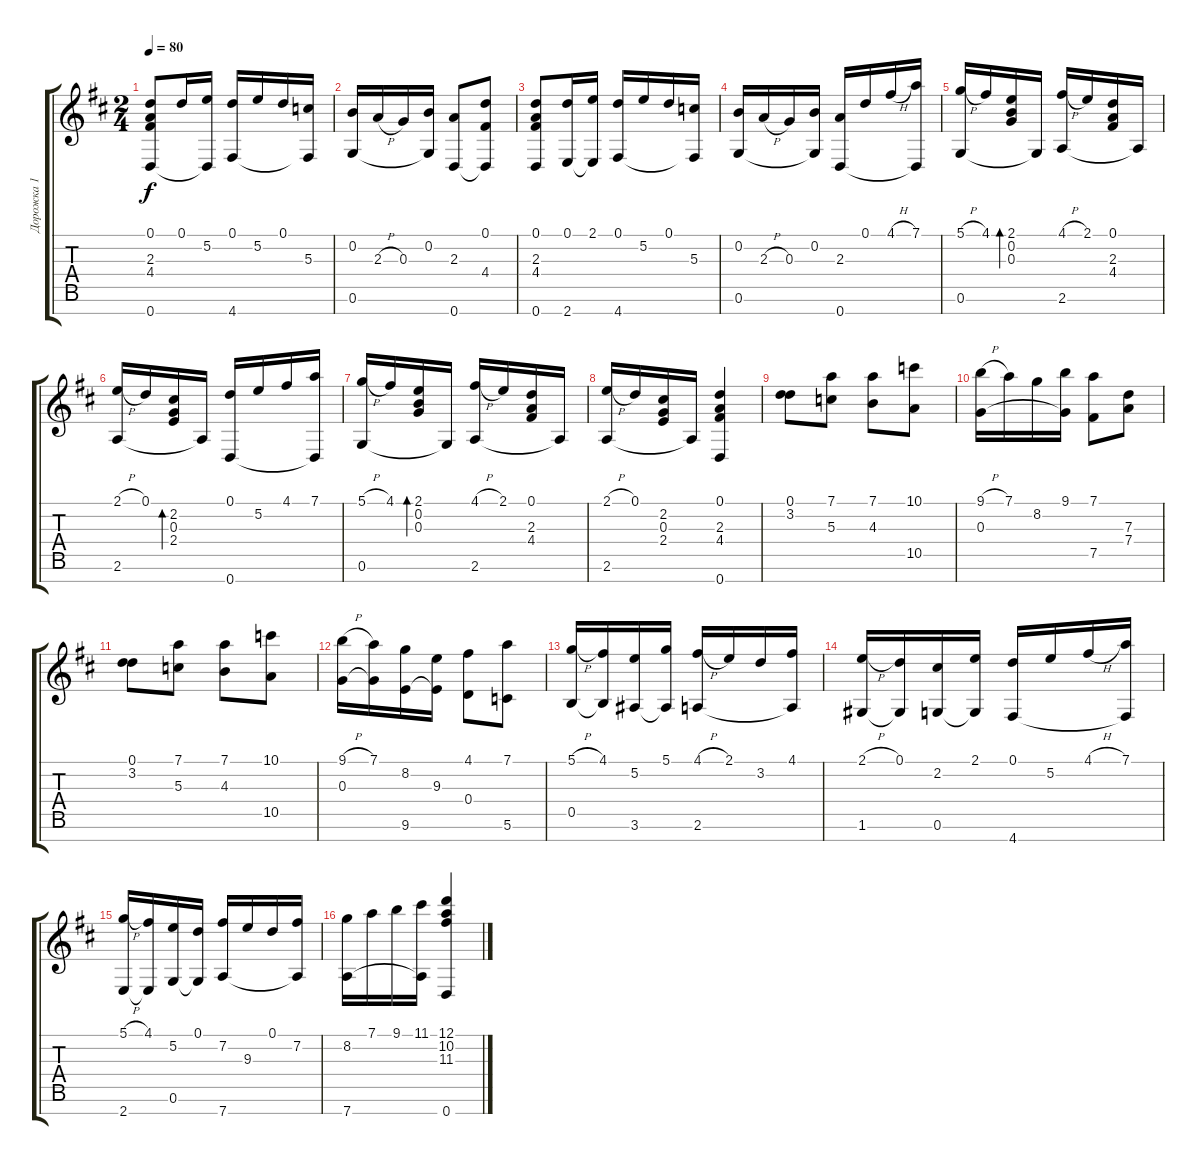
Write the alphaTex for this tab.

\track ("Дорожка 1" "Дорожка 1") {instrument acousticguitarsteel}
\staff {score tabs}
\tuning (D4 B3 G3 D3 B2 G2 D2) {hide}
\ts (2 4)
\tempo 80
\clef g2
\ks bminor
(0.1 2.3 4.4 0.7).8{dy f} 0.1.16 (5.2 0.7{t}).16 (0.1 4.7).16 5.2.16 0.1.16 (5.3 4.7{t}).16 |
(0.2 0.6).16 2.3{h}.16 0.3.16 (0.2 0.6{t}).16 (2.3 0.7).8 (0.1 4.4 0.7{t}).8 |
(0.1 2.3 4.4 0.7).8 (0.1 2.7).16 (2.1 2.7{t}).16 (0.1 4.7).16 5.2.16 0.1.16 (5.3 4.7{t}).16 |
(0.2 0.6).16 2.3{h}.16 0.3.16 (0.2 0.6{t}).16 (2.3 0.7).16 0.1.16 4.1{h}.16 (7.1 0.7{t}).16 |
(5.1{h} 0.6).16 4.1.16 (2.1 0.2 0.3).16{bd 120} 0.6{t}.16 (4.1{h} 2.6).16 2.1.16 (0.1 2.3 4.4).16 2.6{t}.16 |
(2.1{h} 2.6).16 0.1.16 (2.2 0.3 2.4).16{bd 120} 2.6{t}.16 (0.1 0.7).16 5.2.16 4.1.16 (7.1 0.7{t}).16 |
(5.1{h} 0.6).16 4.1.16 (2.1 0.2 0.3).16{bd 120} 0.6{t}.16 (4.1{h} 2.6).16 2.1.16 (0.1 2.3 4.4).16 2.6{t}.16 |
(2.1{h} 2.6).16 0.1.16 (2.2 0.3 2.4).16 2.6{t}.16 (0.1 2.3 4.4 0.7).4 |
(0.1 3.2).8 (7.1 5.3).8 (7.1 4.3).8 (10.1 10.5).8 |
(9.1{h} 0.3).16 7.1.16 8.2.16 (9.1 0.3{t}).16 (7.1 7.5).8 (7.3 7.4).8 |
(0.1 3.2).8 (7.1 5.3).8 (7.1 4.3).8 (10.1 10.5).8 |
(9.1{h} 0.3).16 (7.1 0.3{t}).16 (8.2 9.6).16 (9.3 9.6{t}).16 (4.1 0.4).8 (7.1 5.6).8 |
(5.1{h} 0.5).16 (4.1 0.5{t}).16 (5.2 3.6).16 (5.1 3.6{t}).16 (4.1{h} 2.6).16 2.1.16 3.2.16 (4.1 2.6{t}).16 |
(2.1{h} 1.6).16 (0.1 1.6{t}).16 (2.2 0.6).16 (2.1 0.6{t}).16 (0.1 4.7).16 5.2.16 4.1{h}.16 (7.1 4.7{t}).16 |
(5.1{h} 2.7).16 (4.1 2.7{t}).16 (5.2 0.6).16 (0.1 0.6{t}).16 (7.2 7.7).16 9.3.16 0.1.16 (7.2 7.7{t}).16 |
(8.2 7.7).16 7.1.16 9.1.16 (11.1 7.7{t}).16 (12.1 10.2 11.3 0.7).4
